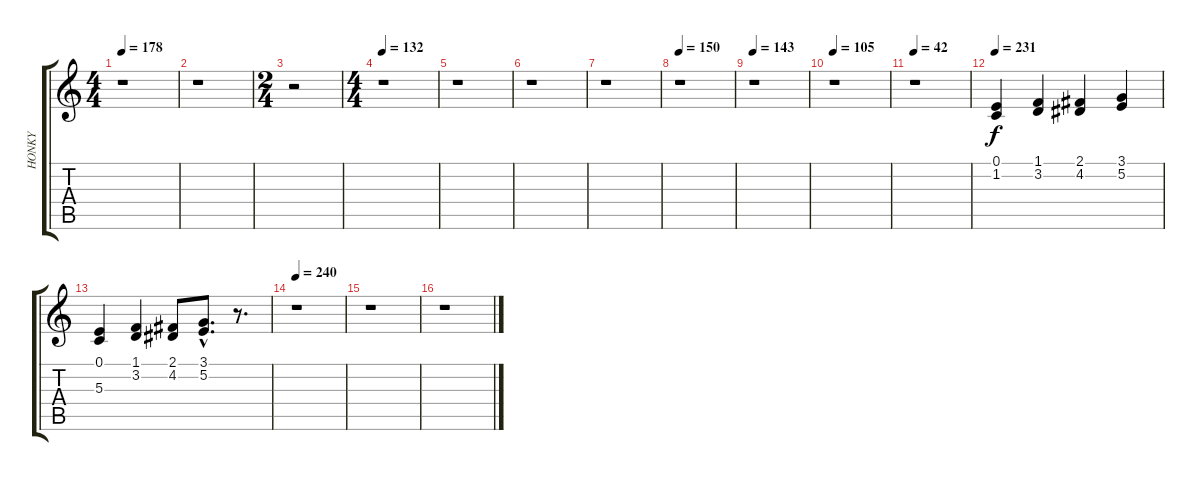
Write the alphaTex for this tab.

\track ("HONKY" "HONKY") {instrument honkytonkpiano}
\staff {score tabs}
\tuning (E4 B3 G3 D3 A2 E2) {hide}
\ts (4 4)
\tempo 178
\clef g2
\ks c
r.1{dy f} |
r.1 |
\ts (2 4)
r.2 |
\ts (4 4)
\tempo 132
r.1 |
r.1 |
r.1 |
r.1 |
\tempo 150
r.1 |
\tempo 143
r.1 |
\tempo 105
r.1 |
\tempo 42
r.1 |
\tempo 231
(0.1 1.2).4 (1.1 3.2).4 (2.1 4.2).4 (3.1 5.2).4 |
(0.1 5.3).4 (1.1 3.2).4 (2.1 4.2).8 (3.1{hac} 5.2{hac}).8{d} r.8{d} |
\tempo 240
r.1 |
r.1 |
r.1
